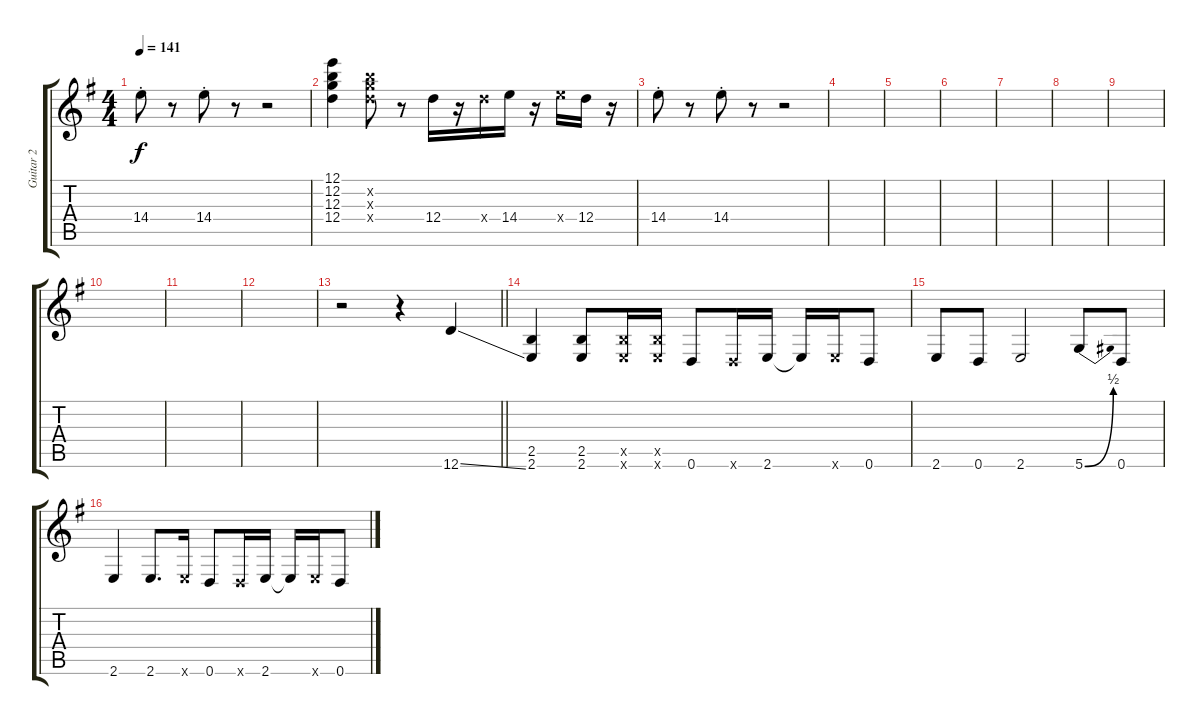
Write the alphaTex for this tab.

\track ("Guitar 2" "Guitar 2") {instrument distortionguitar}
\staff {score tabs}
\tuning (E4 B3 G3 D3 A2 D2) {hide}
\ts (4 4)
\tempo 141
\clef g2
\ks eminor
14.4{st}.8{dy f} r.8 14.4{st}.8 r.8 r.2 |
(12.1 12.2 12.3 12.4).4 (12.2{x} 12.3{x} 12.4{x}).8 r.8 12.4.16 r.16 12.4{x}.16 14.4.16 r.16 14.4{x}.16 12.4.16 r.16 |
14.4{st}.8 r.8 14.4{st}.8 r.8 r.2 |
|
|
|
|
|
|
|
|
|
\barLineRight lightlight
r.2 r.4 12.6{ss}.4 |
(2.5 2.6).4 (2.5 2.6).8 (2.5{x} 2.6{x}).16 (2.5{x} 2.6{x}).16 0.6.8 0.6{x}.16 2.6.16 2.6{t}.16 2.6{x}.16 0.6.8 |
2.6.8 0.6.8 2.6.2 5.6{be (bend 0 0 60 2)}.8 0.6.8 |
2.6.4 2.6.8{d} 2.6{x}.16 0.6.8 0.6{x}.16 2.6.16 2.6{t}.16 2.6{x}.16 0.6.8
